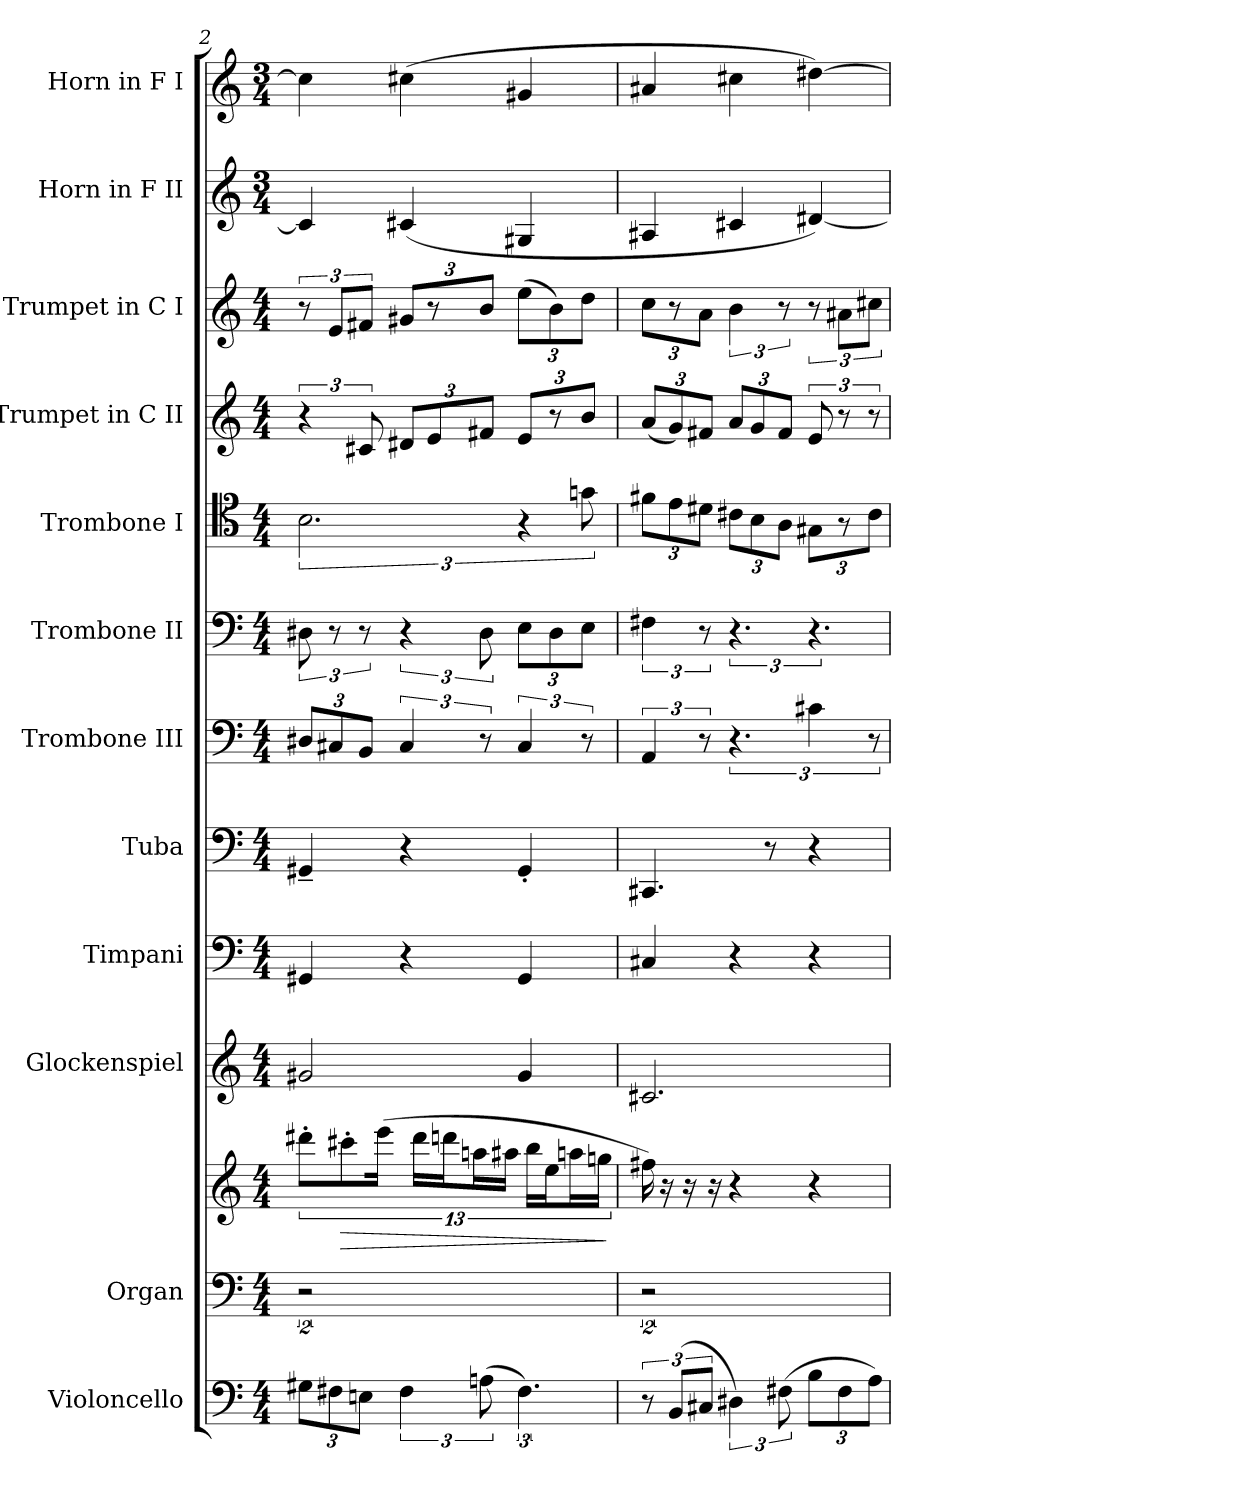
**kern	**kern	**kern	**dynam	**kern	**kern	**kern	**kern	**kern	**kern	**kern	**kern	**kern	**kern
*part12	*part11	*part11	*part11	*part10	*part9	*part8	*part7	*part6	*part5	*part4	*part3	*part2	*part1
*staff13	*staff12	*staff11	*staff11/12	*staff10	*staff9	*staff8	*staff7	*staff6	*staff5	*staff4	*staff3	*staff2	*staff1
*I"Violoncello	*I"Organ	*	*	*I"Glockenspiel	*I"Timpani	*I"Tuba	*I"Trombone III	*I"Trombone II	*I"Trombone I	*I"Trumpet in C II	*I"Trumpet in C I	*I"Horn in F II	*I"Horn in F I
*I'Vc.	*I'Org.	*	*	*I'Glock.	*I'Timp.	*I'Tba.	*I'Tbn.	*I'Tbn.	*I'Tbn.	*I'Tpt.	*I'Tpt.	*I'Hn.	*I'Hn.
*clefF4	*clefF4	*clefG2	*	*clefG2	*clefF4	*clefF4	*clefF4	*clefF4	*clefC4	*clefG2	*clefG2	*clefG2	*clefG2
*	*	*	*	*ITrd-14c-24	*	*	*	*	*	*ITrd1c2	*ITrd1c2	*ITrd4c7	*ITrd4c7
*k[]	*k[]	*k[]	*	*k[]	*k[]	*k[]	*k[]	*k[]	*k[]	*k[b-e-]	*k[b-e-]	*k[b-]	*k[b-]
*M4/4	*M4/4	*M4/4	*	*M4/4	*M4/4	*M4/4	*M4/4	*M4/4	*M4/4	*M4/4	*M4/4	*M3/4	*M3/4
=2	=2	=2	=2	=2	=2	=2	=2	=2	=2	=2	=2	=2	=2
12G#XL	4%3r	26%3ddd#X'\L	.	2ggg#X	4GG#X	4GG#X~	12D#XL	12D#X	3.B	6r	12r	4F#]	4f#]
12F#X	.	.	.	.	.	.	12C#X	12r	.	.	12dL	.	.
.	.	26%3ccc#X'\	>	.	.	.	.	.	.	.	.	.	.
12EnJ	.	.	.	.	.	.	12BBJ	12r	.	12Bn	12enJ	.	.
.	.	(52%3eee\Jk	.	.	.	.	.	.	.	.	.	.	.
6F#	.	.	.	.	4r	4r	6C#	6r	.	12c#XL	12f#XL	(4F#X	(4f#X
.	.	52%3ddd#\LL	.	.	.	.	.	.	.	.	.	.	.
.	.	.	.	.	.	.	.	.	.	12d	12r	.	.
.	.	52%3dddn\J	.	.	.	.	.	.	.	.	.	.	.
.	.	52%3aan\L	.	.	.	.	.	.	.	.	.	.	.
(12An	.	.	.	.	.	.	12r	12D#	.	12enJ	12aJ	.	.
.	.	52%3aa#X\JJ	.	.	.	.	.	.	.	.	.	.	.
6.F#)	.	.	.	4ggg#	4GG#	4GG#'	6C#	12EL	6r	12dL	(12ddL	4C#X	4c#X
.	.	52%3bb\LL	.	.	.	.	.	.	.	.	.	.	.
.	.	52%3ee\J	.	.	.	.	.	.	.	.	.	.	.
.	.	.	.	.	.	.	.	12D#	.	12r	12a)	.	.
.	.	52%3aan\L	.	.	.	.	.	.	.	.	.	.	.
.	.	.	.	.	.	.	12r	12EJ	12gn	12aJ	12ccJ	.	.
.	.	52%3ggn\JJ	.	.	.	.	.	.	.	.	.	.	.
.	.	.	]	.	.	.	.	.	.	.	.	.	.
=3	=3	=3	=3	=3	=3	=3	=3	=3	=3	=3	=3	=3	=3
12r	4%3r	16ff#X)	.	2.ccc#X	4C#X	4.CC#X	6AA	6F#X	12f#XL	(12gL	12b-L	4D#X	4d#X
.	.	16r	.	.	.	.	.	.	.	.	.	.	.
(12BBL	.	.	.	.	.	.	.	.	12e	12f)	12r	.	.
.	.	16r	.	.	.	.	.	.	.	.	.	.	.
12C#XJ	.	.	.	.	.	.	12r	12r	12d#XJ	12enJ	12gJ	.	.
.	.	16r	.	.	.	.	.	.	.	.	.	.	.
6D#X)	.	4r	.	.	4r	.	6.r	6.r	12c#XL	12gL	6a	4F#X	4f#X
.	.	.	.	.	.	.	.	.	12B	12f	.	.	.
.	.	.	.	.	.	8r	.	.	.	.	.	.	.
(12F#X	.	.	.	.	.	.	.	.	12AJ	12eJ	12r	.	.
12BL	.	4r	.	.	4r	4r	6c#X	6.r	12G#XL	12d	12r	[4G#X)	[4g#X)
12F#	.	.	.	.	.	.	.	.	12r	12r	12g#XL	.	.
12AJ)	.	.	.	.	.	.	12r	.	12c#J	12r	12bnJ	.	.
=	=	=	=	=	=	=	=	=	=	=	=	=	=
*-	*-	*-	*-	*-	*-	*-	*-	*-	*-	*-	*-	*-	*-
